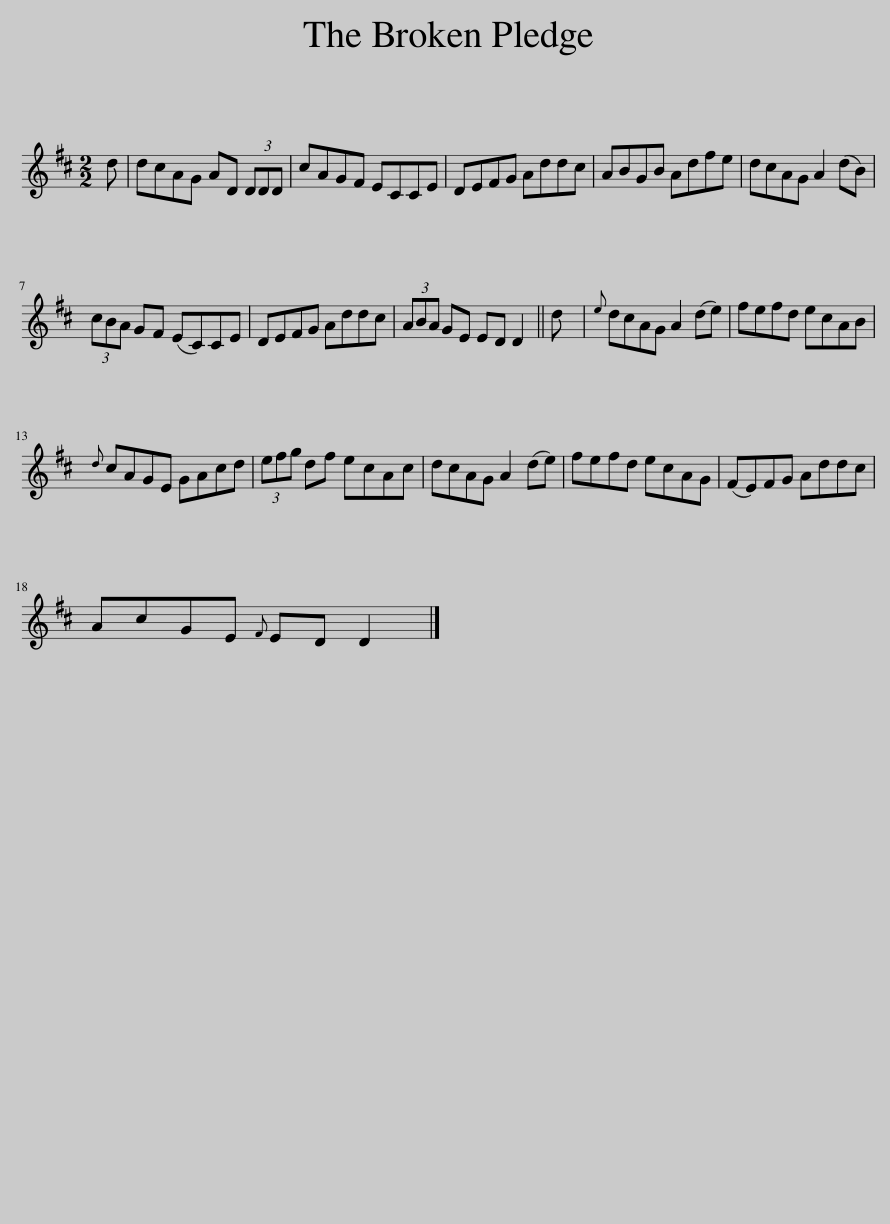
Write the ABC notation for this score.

X:1
L:1/8
M:2/2
I:linebreak $
K:D
V:1 treble
V:1
 d | dcAG AD (3DDD | cAGF ECCE | DEFG Addc | ABGB Adfe | %5
 dcAG A2 (dB) |$ (3cBA GF (EC)CE | DEFG Addc | (3ABA GE ED D2 || d | %10
{e} dcAG A2 (de) | fefd ecAB |${d} cAGE GAcd | (3efg df ecAc | dcAG A2 (de) | %15
 fefd ecAG | (FE)FG Addc |$ AcGE{F} ED D2 |] %18
